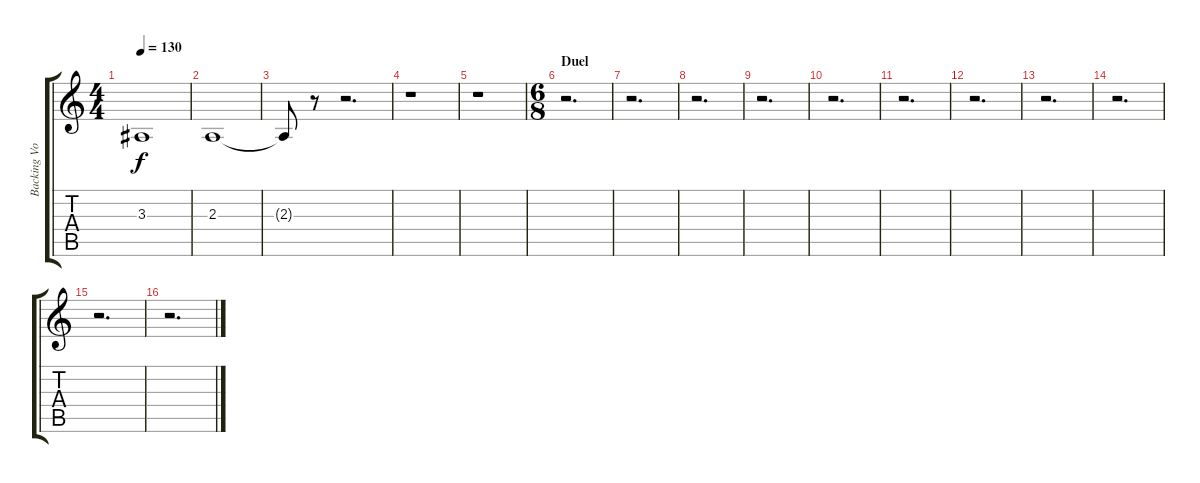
\track ("Backing Vocals - M. Shadows" "Backing Vo") {instrument flute}
\staff {score tabs}
\tuning (E4 B3 G3 D3 A2 D2) {hide}
\ts (4 4)
\tempo 130
\clef g2
\ks c
3.3.1{dy f} |
2.3.1 |
2.3{t}.8 r.8 r.2{d} |
r.1 |
r.1 |
\ts (6 8)
\section ("" "Duel")
r.2{d} |
r.2{d} |
r.2{d} |
r.2{d} |
r.2{d} |
r.2{d} |
r.2{d} |
r.2{d} |
r.2{d} |
r.2{d} |
r.2{d}
